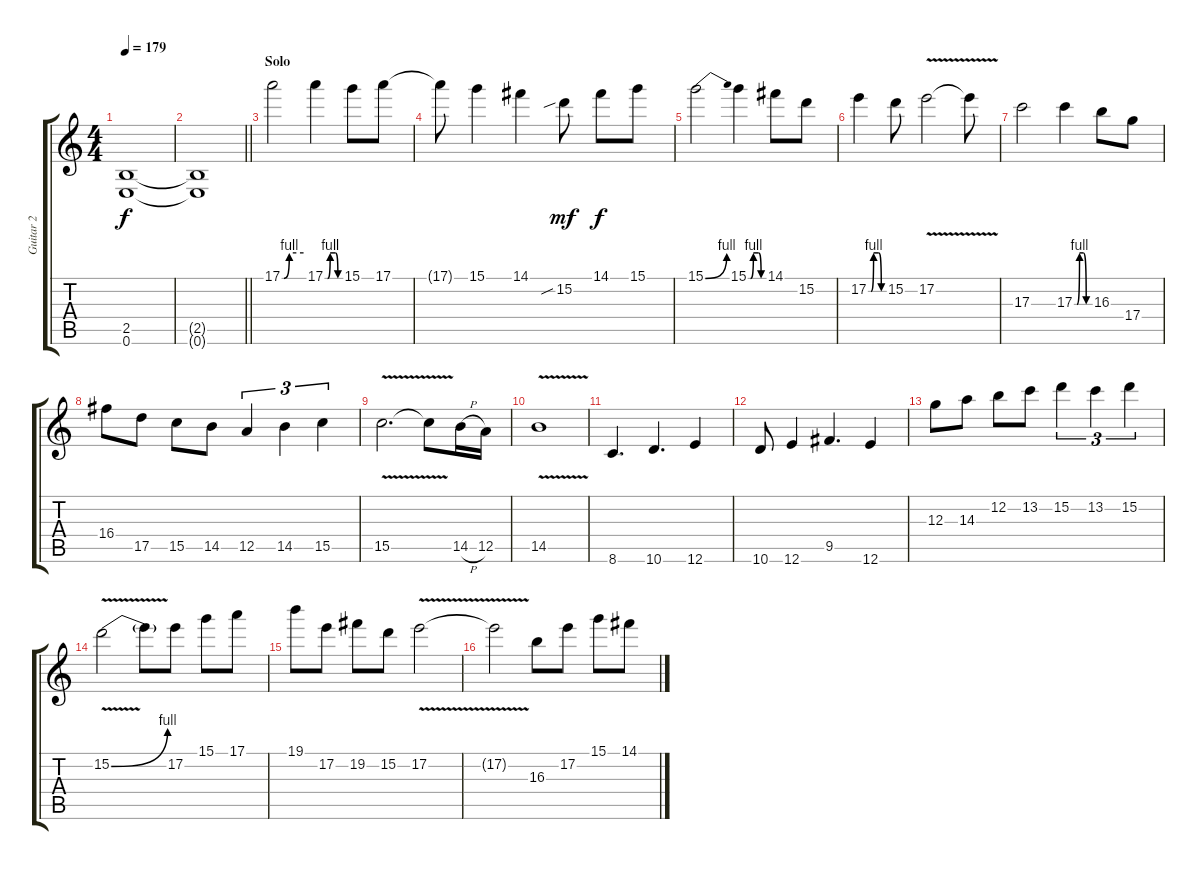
\track ("Guitar 2" "Guitar 2") {instrument distortionguitar}
\staff {score tabs}
\tuning (E4 B3 G3 D3 A2 E2) {hide}
\ts (4 4)
\tempo 179
\clef g2
\ks c
(2.5 0.6).1{dy f} |
\barLineRight lightlight
(2.5{t} 0.6{t}).1 |
\section ("" "Solo")
17.1{be (custom 0 0 5 0 20 4 60 4)}.2{volume 16 balance 8} 17.1{be (custom 0 0 10 0 20 4 40 4 50 0 60 0)}.4 15.1.8 17.1.8 |
17.1{t}.8 15.1.4 14.1.4 15.2{sib}.8{dy mf} 14.1.8{dy f} 15.1.8 |
15.1{be (bend 0 0 60 4)}.2 15.1{be (custom 0 0 9 0 20 4 40 4 50 0 60 0)}.4 14.1.8 15.2.8 |
17.2{be (custom 0 0 10 0 20 4 40 4 50 0 60 0)}.4 15.2.8 17.2{v}.2 17.2{t}.8 |
17.3.2 17.3{be (custom 0 0 10 0 20 4 35 4 46 0 60 0)}.4 16.3.8 17.4.8 |
16.4.8 17.5.8 15.5.8 14.5.8 12.5.4{tu (3 2)} 14.5.4{tu (3 2)} 15.5.4{tu (3 2)} |
15.5{v}.2{d} 15.5{t}.8 14.5{h}.16 12.5.16 |
14.5{v}.1 |
8.6.4{d} 10.6.4{d} 12.6.4 |
10.6.8 12.6.4 9.5.4{d} 12.6.4 |
12.3.8 14.3.8 12.2.8 13.2.8 15.2.4{tu (3 2)} 13.2.4{tu (3 2)} 15.2.4{tu (3 2)} |
15.2{be (bend 0 0 60 4) v}.2 15.2{t}.8 17.2.8 15.1.8 17.1.8 |
19.1.8 17.2.8 19.2.8 15.2.8 17.2{v}.2 |
17.2{t}.2 16.3.8 17.2.8 15.1.8 14.1.8
